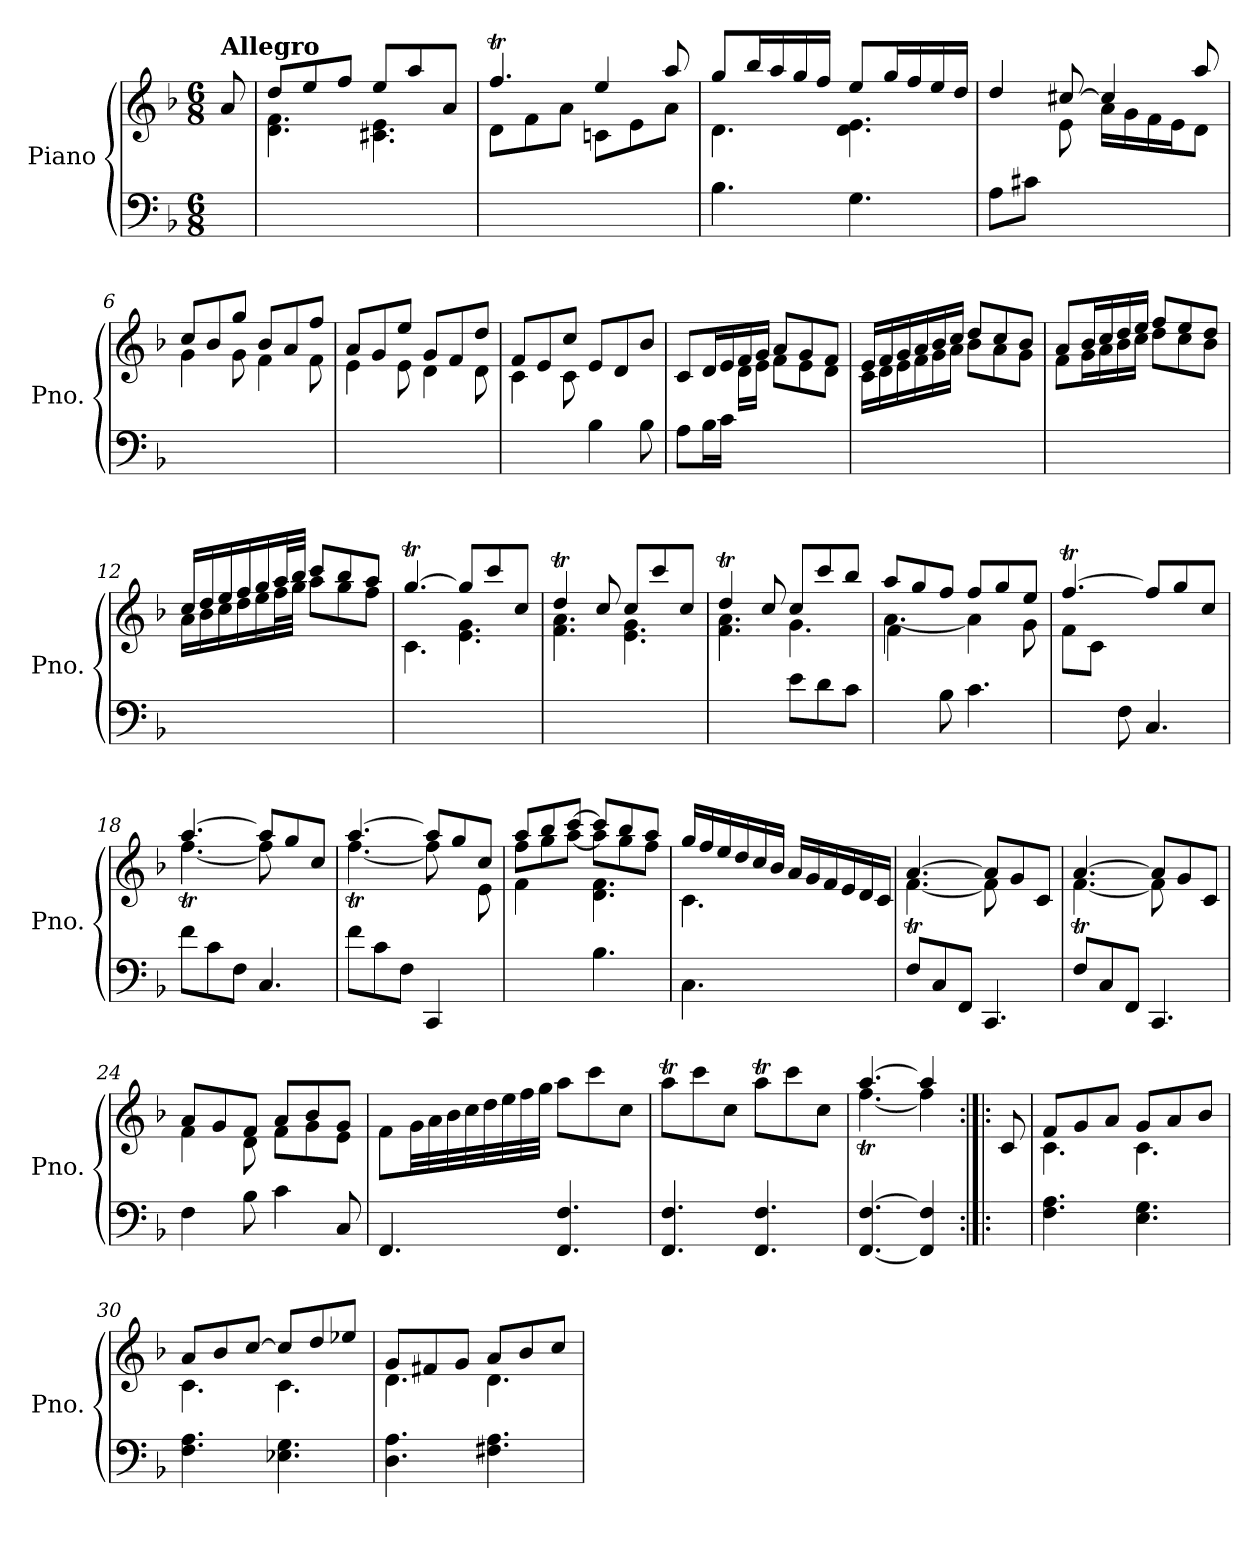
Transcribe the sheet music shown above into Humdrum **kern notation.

**kern	**kern
*part1	*part1
*staff2	*staff1
*I"Piano	*
*I'Pno.	*
*clefF4	*clefG2
*k[b-]	*k[b-]
*M6/8	*M6/8
*MM120	*MM120
=1	=1
!	!LO:TX:a:B:t=Allegro
8ryy	8a/
=2	=2
*	*^
2.ryy	8dd/L	4.d\ 4.f\
.	8ee/	.
.	8ff/J	.
.	8ee/L	4.c#X\ 4.e\
.	8aa/	.
.	8a/J	.
=3	=3	=3
2.ryy	4.ffT/	8d\L
.	.	8f\
.	.	8a\J
.	4ee/	8cn\L
.	.	8e\
.	8aa/	8a\J
=4	=4	=4
4.B-\	8gg/L	4.d\
.	16bb-/L	.
.	16aa/	.
.	16gg/	.
.	16ff/JJ	.
4.G\	8ee/L	4.d\ 4.e\
.	16gg/L	.
.	16ff/	.
.	16ee/	.
.	16dd/JJ	.
=5	=5	=5
*^	*	*
2.ryy	8A\L	4dd/	4ryy
.	8c#X\J	.	.
.	2ryy	[8cc#X/	8e\
.	.	4cc#/]	16a\LL
.	.	.	16g\
.	.	.	16f\
.	.	.	16e\J
.	.	8aa/	8d\J
*v	*v	*	*
!!LO:LB:g=z	!!
=6	=6	=6
2.ryy	8cc/L	4g\
.	8b-/	.
.	8gg/J	8g\
.	8b-/L	4f\
.	8a/	.
.	8ff/J	8f\
=7	=7	=7
2.ryy	8a/L	4e\
.	8g/	.
.	8ee/J	8e\
.	8g/L	4d\
.	8f/	.
.	8dd/J	8d\
=8	=8	=8
4.ryy	8f/L	4c\
.	8e/	.
.	8cc/J	8c\
4B-\	8e/L	4.ryy
.	8d/	.
8B-\	8b-/J	.
=9	=9	=9
8A\L	8c/L	4ryy
16B-\L	16d/L	.
16c\JJ	16e/	.
2ryy	16f/	16d\LL
.	16g/JJ	16e\JJ
.	8a/L	8f\L
.	8g/	8e\
.	8f/J	8d\J
=10	=10	=10
2.ryy	16e/LL	16c\LL
.	16f/	16d\
.	16g/	16e\
.	16a/	16f\
.	16b-/	16g\
.	16cc/JJ	16a\JJ
.	8dd/L	8b-\L
.	8cc/	8a\
.	8b-/J	8g\J
!!LO:LB:g=z	!!
=11	=11	=11
2.ryy	8a/L	8f\L
.	16b-/L	16g\L
.	16cc/	16a\
.	16dd/	16b-\
.	16ee/JJ	16cc\JJ
.	8ff/L	8dd\L
.	8ee/	8cc\
.	8dd/J	8b-\J
=12	=12	=12
2.ryy	16cc/LL	16a\LL
.	16dd/	16b-\
.	16ee/	16cc\
.	16ff/	16dd\
.	16gg/	16ee\
.	32aa/L	32ff\L
.	32bb-/JJJ	32gg\JJJ
.	8ccc/L	8aa\L
.	8bb-/	8gg\
.	8aa/J	8ff\J
=13	=13	=13
2.ryy	[4.ggT/	4.c\
.	8gg/L]	4.e\ 4.g\
.	8ccc/	.
.	8cc/J	.
=14	=14	=14
2.ryy	4ddT/	4.f\ 4.a\
.	8cc/	.
.	8cc/L	4.e\ 4.g\
.	8ccc/	.
.	8cc/J	.
=15	=15	=15
4.ryy	4ddT/	4.f\ 4.a\
.	8cc/	.
8e\L	8cc/L	4.g\
8d\	8ccc/	.
8c\J	8bb-/J	.
!!LO:LB:g=z
=16	=16	=16
*	*	*^
4ryy	8aa/L	[4.a\	4f\
.	8gg/	.	.
8B-\	8ff/J	.	2ryy
4.c\	8ff/L	4a\]	.
.	8gg/	.	.
.	8ee/J	8g\	.
*	*	*v	*v
=17	=17	=17
4ryy	[4.ffT/	8f\L
.	.	8c\J
8F\	.	2ryy
4.C/	8ff/L]	.
.	8gg/	.
.	8cc/J	.
=18	=18	=18
8f\L	[4.aa/	[4.ffT\
8c\	.	.
8F\J	.	.
4.C/	8aa/L]	8ff\]
.	8gg/	4ryy
.	8cc/J	.
=19	=19	=19
8f\L	[4.aa/	[4.ffT\
8c\	.	.
8F\J	.	.
4CC/	8aa/L]	8ff\]
.	8gg/	8ryy
8ryy	8cc/J	8e\
=20	=20	=20
*^	*	*^
2.ryy	4.ryy	8aa/L	8ff\L	4f\
.	.	8bb-/	8gg\	.
.	.	[8ccc/J	[8aa\J	8ryy
.	4.B-\	8ccc/L]	8aa\L]	4.d\ 4.f\
.	.	8bb-/	8gg\	.
.	.	8aa/J	8ff\J	.
*	*	*	*v	*v
!!LO:LB:g=z
=21	=21	=21	=21
2.ryy	4.C\	16gg/LL	4.c\
.	.	16ff/	.
.	.	16ee/	.
.	.	16dd/	.
.	.	16cc/	.
.	.	16b-/JJ	.
.	4.ryy	16a/LL	4.ryy
.	.	16g/	.
.	.	16f/	.
.	.	16e/	.
.	.	16d/	.
.	.	16c/JJ	.
*v	*v	*	*
=22	=22	=22
8F/L	[4.a/	[4.fT\
8C/	.	.
8FF/J	.	.
4.CC/	8a/L]	8f\]
.	8g/	4ryy
.	8c/J	.
=23	=23	=23
8F/L	[4.a/	[4.fT\
8C/	.	.
8FF/J	.	.
4.CC/	8a/L]	8f\]
.	8g/	4ryy
.	8c/J	.
=24	=24	=24
4F\	8a/L	4f\
.	8g/	.
8B-\	8f/J	8d\
4c\	8a/L	8f\L
.	8b-/	8g\
8C/	8g/J	8e\J
*	*v	*v
=25	=25
4.FF/	8f\L
.	32g\LL
.	32a\
.	32b-\
.	32cc\
.	32dd\
.	32ee\
.	32ff\
.	32gg\JJJ
4.FF/ 4.F/	8aa\L
.	8ccc\
.	8cc\J
!!LO:LB:g=z
=26	=26
4.FF/ 4.F/	8aat\L
.	8ccc\
.	8cc\J
4.FF/ 4.F/	8aat\L
.	8ccc\
.	8cc\J
=27	=27
*	*^
[4.FF/ [4.F/	[4.aa/	[4.ffT\
4FF/] 4F/]	4aa/]	4ff\]
*	*v	*v
=28:|!|:	=28:|!|:
8ryy	8c/
=29	=29
*	*^
4.F\ 4.A\	8f/L	4.c\
.	8g/	.
.	8a/J	.
4.E\ 4.G\	8g/L	4.c\
.	8a/	.
.	8b-/J	.
=30	=30	=30
4.F\ 4.A\	8a/L	4.c\
.	8b-/	.
.	[8cc/J	.
4.E-X\ 4.G\	8cc/L]	4.c\
.	8dd/	.
.	8ee-X/J	.
=31	=31	=31
4.D\ 4.A\	8g/L	4.d\
.	8f#X/	.
.	8g/J	.
4.F#X\ 4.A\	8a/L	4.d\
.	8b-/	.
.	8cc/J	.
*	*v	*v
=	=
*-	*-
